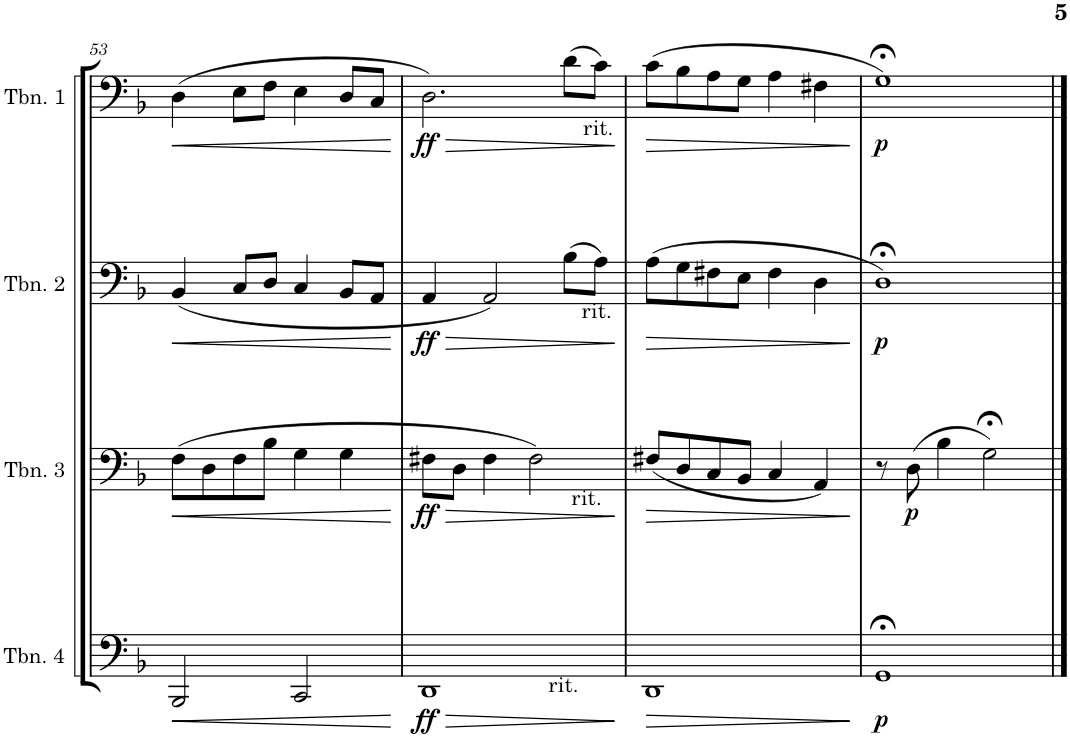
**kern	**dynam	**kern	**dynam	**kern	**dynam	**kern	**dynam
*part4	*part4	*part3	*part3	*part2	*part2	*part1	*part1
*staff4	*staff4	*staff3	*staff3	*staff2	*staff2	*staff1	*staff1
*I"Trombone 4	*	*I"Trombone 3	*	*I"Trombone 2	*	*I"Trombone 1	*
*I'Tbn. 4	*	*I'Tbn. 3	*	*I'Tbn. 2	*	*I'Tbn. 1	*
!!LO:PB:g=z
*clefF4	*	*clefF4	*	*clefF4	*	*clefF4	*
*k[b-]	*	*k[b-]	*	*k[b-]	*	*k[b-]	*
*M4/4	*	*M4/4	*	*M4/4	*	*M4/4	*
=53	=53	=53	=53	=53	=53	=53	=53
!	!LO:HP:b	!	!LO:HP:b	!	!LO:HP:b	!	!LO:HP:b
2BBB-/	<	(8F\L	<	(4BB-/	<	(4D\	<
.	.	8D\	.	.	.	.	.
.	.	8F\	.	8C/L	.	8E\L	.
.	.	8B-\J	.	8D/J	.	8F\J	.
2CC/	.	4G\	.	4C/	.	4E\	.
.	.	4G\	.	8BB-/L	.	8D/L	.
.	.	.	.	8AA/J	.	8C/J	.
.	[	.	[	.	[	.	[
=54	=54	=54	=54	=54	=54	=54	=54
!LO:TX:b:t=rit.	!	!	!	!	!	!	!
!	!LO:HP:b	!	!LO:HP:b	!	!LO:HP:b	!	!LO:HP:b
!	!LO:DY:n=1:b	!	!LO:DY:n=1:b	!	!LO:DY:n=1:b	!	!LO:DY:n=1:b
1DD	> ff	8F#X\L	> ff	4AA/	> ff	2.D\)	> ff
.	.	8D\J	.	.	.	.	.
.	.	4F#\	.	2AA/)	.	.	.
!	!	!LO:TX:b:t=rit.	!	!	!	!	!
.	.	2F#\)	.	.	.	.	.
!	!	!	!	!	!	!LO:TX:b:t=rit.	!
!	!	!	!	!LO:TX:b:t=rit.	!	!	!
.	.	.	.	(8B-\L	.	(8d\L	.
.	.	.	.	8A\J)	.	8c\J)	.
.	]	.	]	.	]	.	]
=55	=55	=55	=55	=55	=55	=55	=55
!	!LO:HP:b	!	!LO:HP:b	!	!LO:HP:b	!	!LO:HP:b
1DD	>	(8F#X/L	>	(8A\L	>	(8c\L	>
.	.	8D/	.	8G\	.	8B-\	.
.	.	8C/	.	8F#X\	.	8A\	.
.	.	8BB-/J	.	8E\J	.	8G\J	.
.	.	4C/	.	4F#\	.	4A\	.
.	.	4AA/)	.	4D\	.	4F#X\	.
.	]	.	]	.	]	.	]
=56	=56	=56	=56	=56	=56	=56	=56
!	!LO:DY:b	!	!	!	!LO:DY:b	!	!LO:DY:b
1GG;<	p	8r	.	1D;<)	p	1G;<)	p
!	!	!	!LO:DY:b	!	!	!	!
.	.	(8D\	p	.	.	.	.
.	.	4B-\	.	.	.	.	.
.	.	2G;<\)	.	.	.	.	.
==	==	==	==	==	==	==	==
*-	*-	*-	*-	*-	*-	*-	*-
